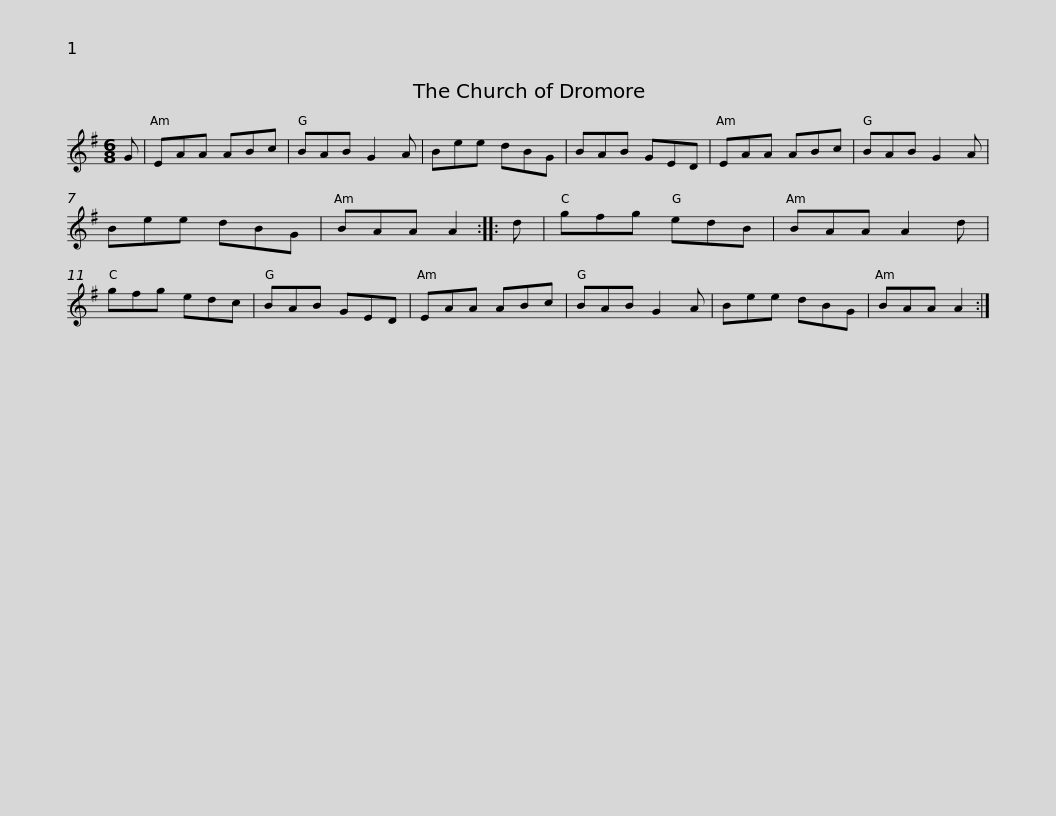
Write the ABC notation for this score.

X:1
L:1/8
M:6/8
I:linebreak $
K:G
V:1 treble
V:1
 G | EAA ABc | BAB G2 A | Bee dBG | BAB GED | %5
 EAA ABc | BAB G2 A | Bee dBG |$ BAA A2 :: d | %10
 gfg edB | BAA A2 d | gfg edc | BAB GED | EAA ABc | %15
 BAB G2 A |$ Bee dBG | BAA A2 :| %18
